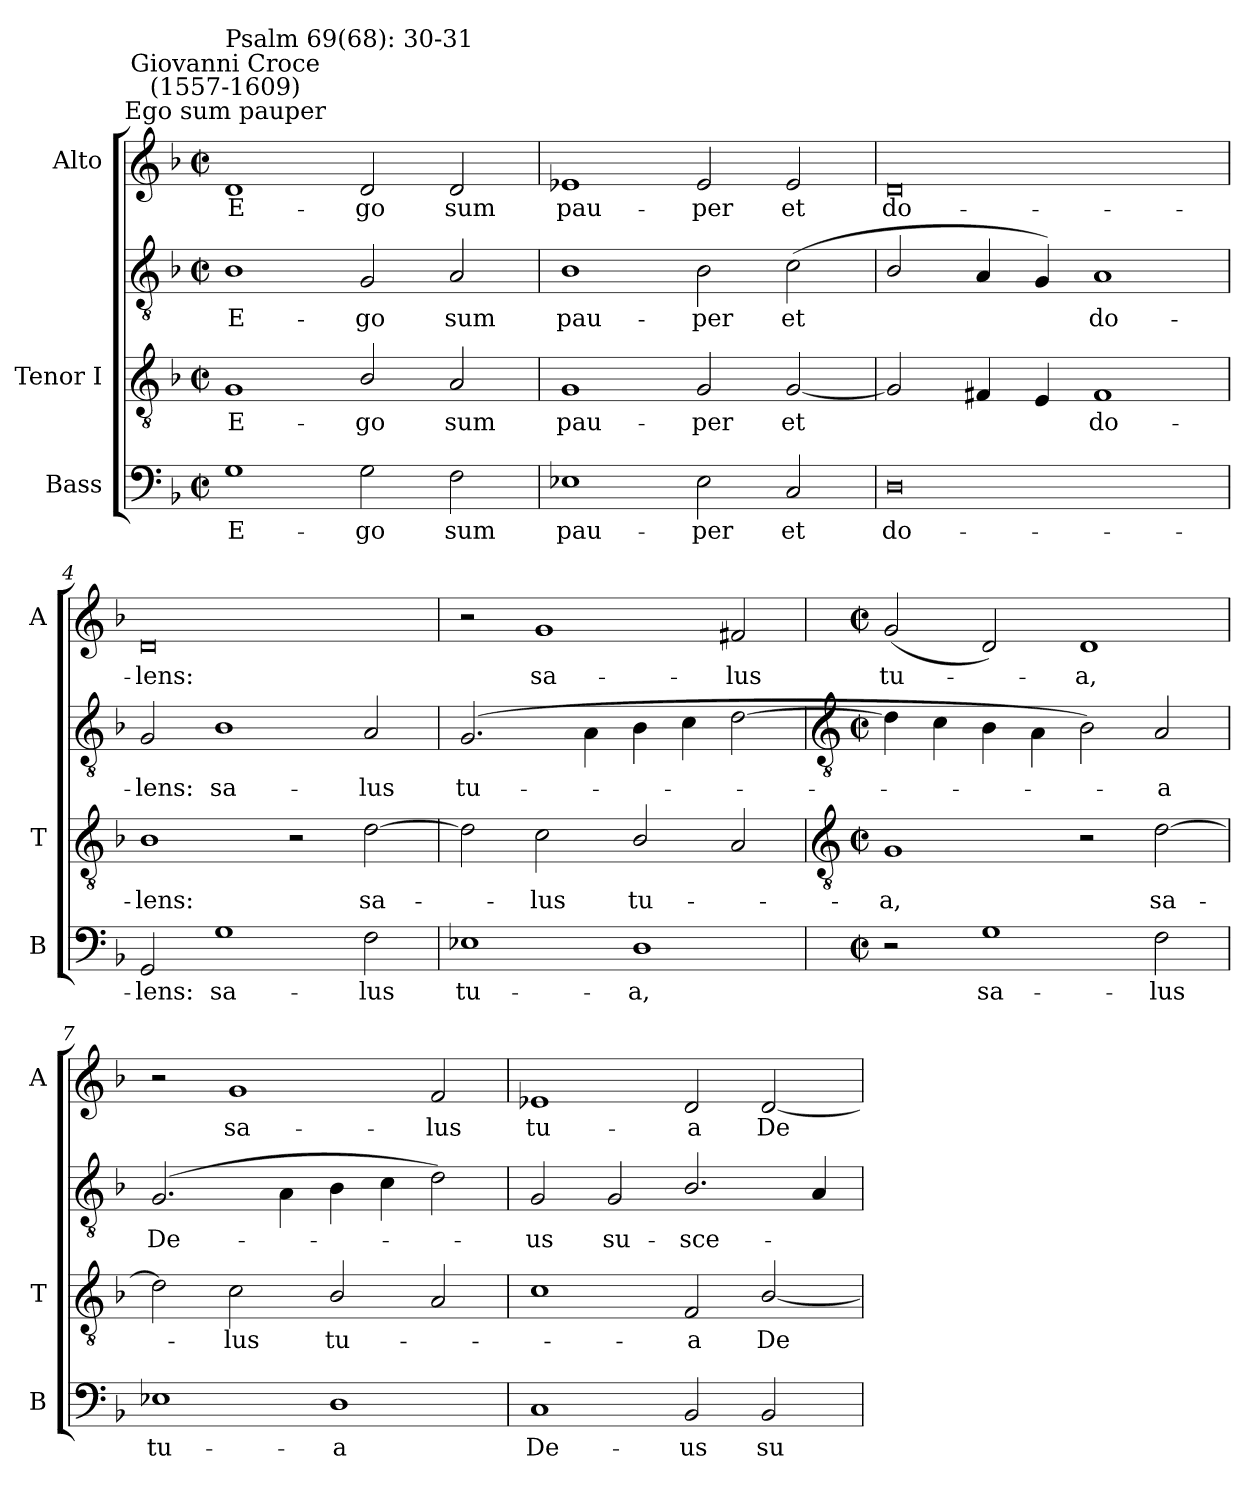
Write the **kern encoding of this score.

**kern	**text	**kern	**text	**kern	**text	**kern	**text
*part3	*part3	*part2	*part2	*part2	*part2	*part1	*part1
*staff4	*staff4	*staff3	*staff3	*staff2	*staff2	*staff1	*staff1
*I"Bass	*	*I"Tenor I	*	*	*	*I"Alto	*
*I'B	*	*I'T	*	*	*	*I'A	*
*clefF4	*	*clefGv2	*	*clefGv2	*	*clefG2	*
*k[b-]	*	*k[b-]	*	*k[b-]	*	*k[b-]	*
*F:	*	*F:	*	*F:	*	*F:	*
*M4/2	*	*M4/2	*	*M4/2	*	*M4/2	*
*met(c|)	*	*met(c|)	*	*met(c|)	*	*met(c|)	*
=1	=1	=1	=1	=1	=1	=1	=1
!	!	!	!	!	!	!LO:TX:a:cj:t=Ego sum pauper	!
!	!	!	!	!	!	!LO:TX:a:cj:t=Giovanni Croce\n(1557-1609)	!
!	!	!	!	!	!	!LO:TX:a:t=Psalm 69(68)&colon; 30-31	!
!	!LO:LY:b	!	!LO:LY:b	!	!LO:LY:b	!	!LO:LY:b
1G	E-	1G	E-	1B-	E-	1d	E-
!	!LO:LY:b	!	!LO:LY:b	!	!LO:LY:b	!	!LO:LY:b
2G	-go	2B-/	-go	2G	-go	2d	-go
!	!LO:LY:b	!	!LO:LY:b	!	!LO:LY:b	!	!LO:LY:b
2F	sum	2A	sum	2A	sum	2d	sum
=2	=2	=2	=2	=2	=2	=2	=2
!	!LO:LY:b	!	!LO:LY:b	!	!LO:LY:b	!	!LO:LY:b
1E-X	pau-	1G	pau-	1B-	pau-	1e-X	pau-
!	!LO:LY:b	!	!LO:LY:b	!	!LO:LY:b	!	!LO:LY:b
2E-	-per	2G	-per	2B-	-per	2e-	-per
!	!LO:LY:b	!	!LO:LY:b	!	!LO:LY:b	!	!LO:LY:b
2C	et	[2G	et	(<2c	et	2e-	et
=3	=3	=3	=3	=3	=3	=3	=3
!	!LO:LY:b	!	!	!	!	!	!LO:LY:b
0D	do-	2G]	.	2B-/	.	0d	do-
.	.	4F#X	.	4A	.	.	.
.	.	4E	.	4G)	.	.	.
!	!	!	!LO:LY:b	!	!LO:LY:b	!	!
.	.	1F#	-do-	1A	do-	.	.
=4	=4	=4	=4	=4	=4	=4	=4
!	!LO:LY:b	!	!LO:LY:b	!	!LO:LY:b	!	!LO:LY:b
2GG	-lens:	1B-	lens:	2G	-lens:	0d	-lens:
!	!LO:LY:b	!	!	!	!LO:LY:b	!	!
1G	sa-	.	.	1B-	sa-	.	.
.	.	2r	.	.	.	.	.
!	!LO:LY:b	!	!LO:LY:b	!	!LO:LY:b	!	!
2F	-lus	[2d	sa-	2A	-lus	.	.
=5	=5	=5	=5	=5	=5	=5	=5
!	!LO:LY:b	!	!	!	!LO:LY:b	!	!
1E-X	tu-	2d]	.	(>2.G	-tu-	2r	.
!	!	!	!LO:LY:b	!	!	!	!LO:LY:b
.	.	2c	lus	.	.	1g	sa-
.	.	.	.	4A\	.	.	.
!	!LO:LY:b	!	!LO:LY:b	!	!	!	!
1D	-a,	2B-/	tu-	4B-	.	.	.
.	.	.	.	4c	.	.	.
!	!	!	!	!	!	!	!LO:LY:b
.	.	2A	.	[2d	.	2f#X	-lus
!!LO:LB:g=z
=6	=6	=6	=6	=6	=6	=6	=6
*	*	*clefGv2	*	*clefGv2	*	*	*
*M4/2	*	*M4/2	*	*M4/2	*	*M4/2	*
*met(c|)	*	*met(c|)	*	*met(c|)	*	*met(c|)	*
!	!	!	!LO:LY:b	!	!	!	!LO:LY:b
2r	.	1G	a,	4d]	.	(<2g	tu-
.	.	.	.	4c	.	.	.
!	!LO:LY:b	!	!	!	!	!	!
1G	sa-	.	.	4B-	.	2d)	.
.	.	.	.	4A\	.	.	.
!	!	!	!	!	!	!	!LO:LY:b
.	.	2r	.	2B-)	.	1d	a,
!	!LO:LY:b	!	!LO:LY:b	!	!LO:LY:b	!	!
2F	-lus	[2d	sa-	2A	a	.	.
=7	=7	=7	=7	=7	=7	=7	=7
!	!LO:LY:b	!	!	!	!LO:LY:b	!	!
1E-X	tu-	2d]	.	(>2.G	De-	2r	.
!	!	!	!LO:LY:b	!	!	!	!LO:LY:b
.	.	2c	lus	.	.	1g	sa-
.	.	.	.	4A\	.	.	.
!	!LO:LY:b	!	!LO:LY:b	!	!	!	!
1D	-a	2B-/	tu-	4B-	.	.	.
.	.	.	.	4c	.	.	.
!	!	!	!	!	!	!	!LO:LY:b
.	.	2A	.	2d)	.	2f	-lus
=8	=8	=8	=8	=8	=8	=8	=8
!	!LO:LY:b	!	!	!	!LO:LY:b	!	!LO:LY:b
1C	De-	1c/	.	2G	us	1e-X	tu-
!	!	!	!	!	!LO:LY:b	!	!
.	.	.	.	2G	su-	.	.
!	!LO:LY:b	!	!LO:LY:b	!	!LO:LY:b	!	!LO:LY:b
2BB-	-us	2F	a	2.B-/	-sce-	2d	-a
!	!LO:LY:b	!	!LO:LY:b	!	!	!	!LO:LY:b
2BB-	su-	[2B-/	De-	.	.	[2d	De-
.	.	.	.	4A	.	.	.
=	=	=	=	=	=	=	=
*-	*-	*-	*-	*-	*-	*-	*-
